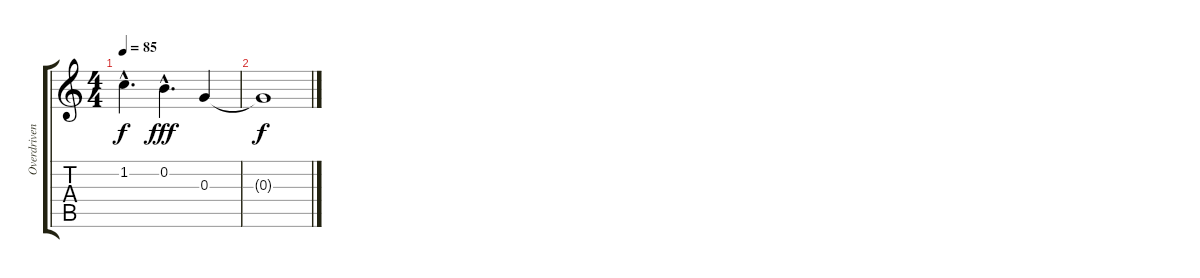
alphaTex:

\track ("Overdriven" "Overdriven") {instrument overdrivenguitar}
\staff {score tabs}
\tuning (E4 B3 G3 D3 A2 D2) {hide}
\ts (4 4)
\tempo 85
\clef g2
\ks c
1.2{hac}.4{d dy f} 0.2{hac}.4{d dy fff} 0.3.4 |
0.3{t}.1{dy f}
